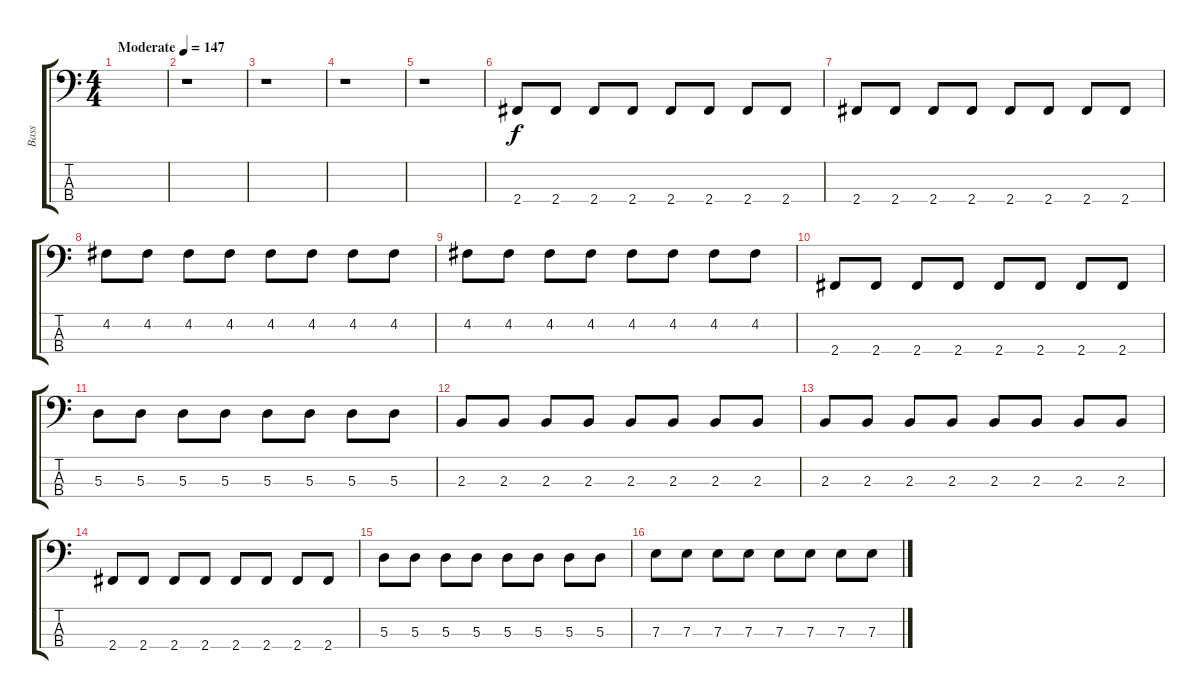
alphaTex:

\track ("Bass" "Bass") {instrument electricbassfinger}
\staff {score tabs}
\tuning (G2 D2 A1 E1) {hide}
\ts (4 4)
\tempo (147 "Moderate")
\clef f4
\ks c
|
r.1 |
r.1 |
r.1 |
r.1 |
2.4.8 2.4.8 2.4.8 2.4.8 2.4.8 2.4.8 2.4.8 2.4.8 |
2.4.8 2.4.8 2.4.8 2.4.8 2.4.8 2.4.8 2.4.8 2.4.8 |
4.2.8 4.2.8 4.2.8 4.2.8 4.2.8 4.2.8 4.2.8 4.2.8 |
4.2.8 4.2.8 4.2.8 4.2.8 4.2.8 4.2.8 4.2.8 4.2.8 |
2.4.8 2.4.8 2.4.8 2.4.8 2.4.8 2.4.8 2.4.8 2.4.8 |
5.3.8 5.3.8 5.3.8 5.3.8 5.3.8 5.3.8 5.3.8 5.3.8 |
2.3.8 2.3.8 2.3.8 2.3.8 2.3.8 2.3.8 2.3.8 2.3.8 |
2.3.8 2.3.8 2.3.8 2.3.8 2.3.8 2.3.8 2.3.8 2.3.8 |
2.4.8 2.4.8 2.4.8 2.4.8 2.4.8 2.4.8 2.4.8 2.4.8 |
5.3.8 5.3.8 5.3.8 5.3.8 5.3.8 5.3.8 5.3.8 5.3.8 |
7.3.8 7.3.8 7.3.8 7.3.8 7.3.8 7.3.8 7.3.8 7.3.8
